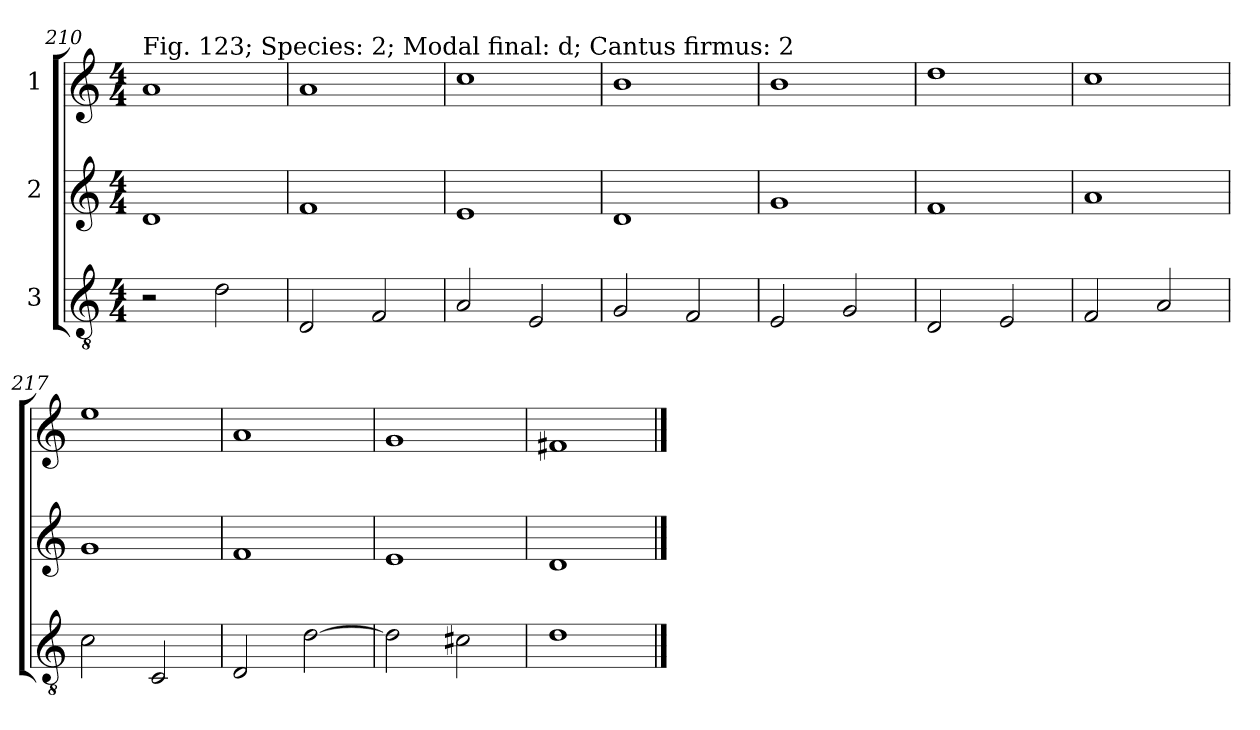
**kern	**kern	**kern
*part3	*part2	*part1
*staff3	*staff2	*staff1
*I"3	*I"2	*I"1
!!LO:LB:g=z
*clefGv2	*clefG2	*clefG2
*k[]	*k[]	*k[]
*M4/4	*M4/4	*M4/4
=210	=210	=210
!	!	!LO:TX:a:t=Fig. 123; Species&colon; 2; Modal final&colon; d; Cantus firmus&colon; 2
2r	1d	1a
2d\	.	.
=211	=211	=211
2D/	1f	1a
2F/	.	.
=212	=212	=212
2A/	1e	1cc
2E/	.	.
=213	=213	=213
2G/	1d	1b
2F/	.	.
=214	=214	=214
2E/	1g	1b
2G/	.	.
=215	=215	=215
2D/	1f	1dd
2E/	.	.
=216	=216	=216
2F/	1a	1cc
2A/	.	.
=217	=217	=217
2c\	1g	1ee
2C/	.	.
=218	=218	=218
2D/	1f	1a
[2d\	.	.
=219	=219	=219
2d\]	1e	1g
2c#X\	.	.
=220	=220	=220
1d	1d	1f#X
==	==	==
*-	*-	*-
